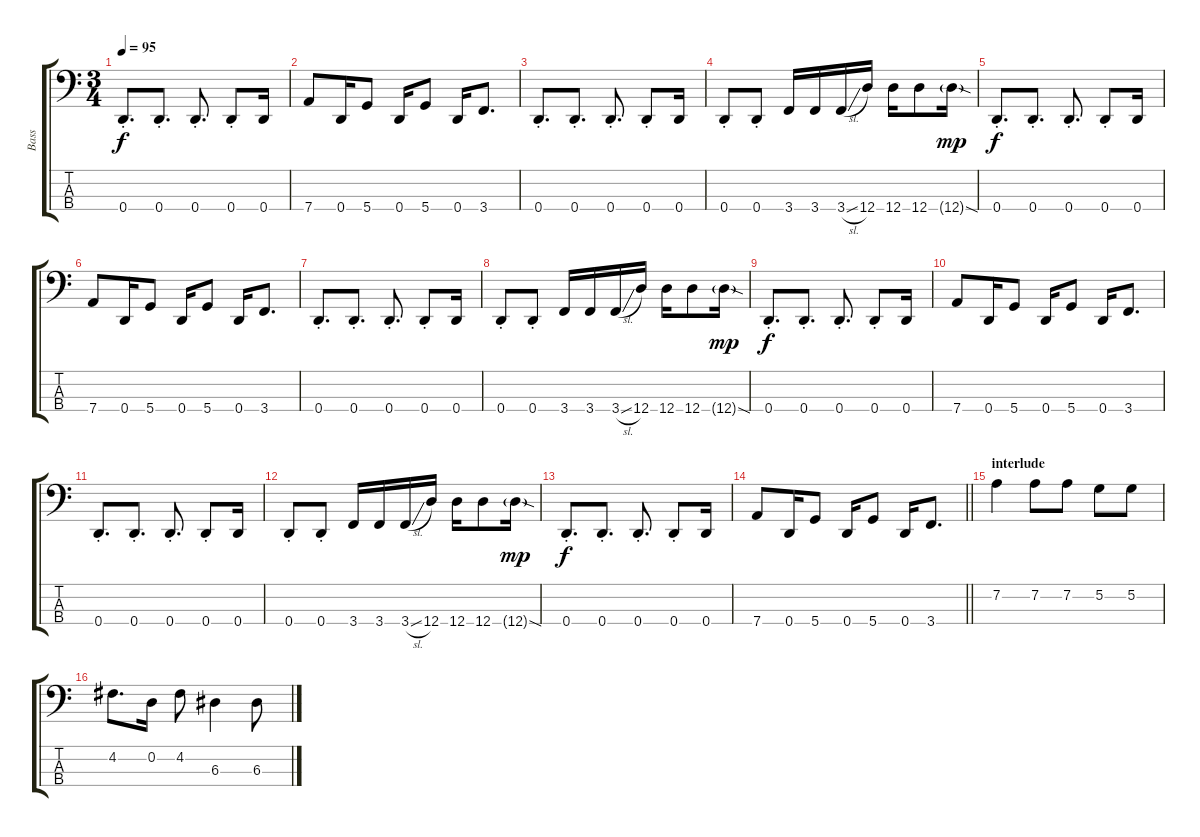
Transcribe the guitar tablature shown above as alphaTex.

\track ("Bass" "Bass") {instrument electricbassfinger}
\staff {score tabs}
\tuning (G2 D2 A1 D1) {hide}
\ts (3 4)
\tempo 95
\clef f4
\ks c
0.4{st}.8{d dy f} 0.4{st}.8{d} 0.4{st}.8{d} 0.4{st}.8 0.4.16 |
7.4.8 0.4.16 5.4.8 0.4.16 5.4.8 0.4.16 3.4.8{d} |
0.4{st}.8{d} 0.4{st}.8{d} 0.4{st}.8{d} 0.4{st}.8 0.4.16 |
0.4{st}.8 0.4{st}.8 3.4.16 3.4.16 3.4{sl}.16 12.4.16 12.4.16 12.4.8 12.4{sod g}.16{dy mp} |
0.4{st}.8{d dy f} 0.4{st}.8{d} 0.4{st}.8{d} 0.4{st}.8 0.4.16 |
7.4.8 0.4.16 5.4.8 0.4.16 5.4.8 0.4.16 3.4.8{d} |
0.4{st}.8{d} 0.4{st}.8{d} 0.4{st}.8{d} 0.4{st}.8 0.4.16 |
0.4{st}.8 0.4{st}.8 3.4.16 3.4.16 3.4{sl}.16 12.4.16 12.4.16 12.4.8 12.4{sod g}.16{dy mp} |
0.4{st}.8{d dy f} 0.4{st}.8{d} 0.4{st}.8{d} 0.4{st}.8 0.4.16 |
7.4.8 0.4.16 5.4.8 0.4.16 5.4.8 0.4.16 3.4.8{d} |
0.4{st}.8{d} 0.4{st}.8{d} 0.4{st}.8{d} 0.4{st}.8 0.4.16 |
0.4{st}.8 0.4{st}.8 3.4.16 3.4.16 3.4{sl}.16 12.4.16 12.4.16 12.4.8 12.4{sod g}.16{dy mp} |
0.4{st}.8{d dy f} 0.4{st}.8{d} 0.4{st}.8{d} 0.4{st}.8 0.4.16 |
\barLineRight lightlight
7.4.8 0.4.16 5.4.8 0.4.16 5.4.8 0.4.16 3.4.8{d} |
\section ("" "interlude")
7.2.4 7.2.8 7.2.8 5.2.8 5.2.8 |
4.2.8{d} 0.2.16 4.2.8 6.3.4 6.3.8
